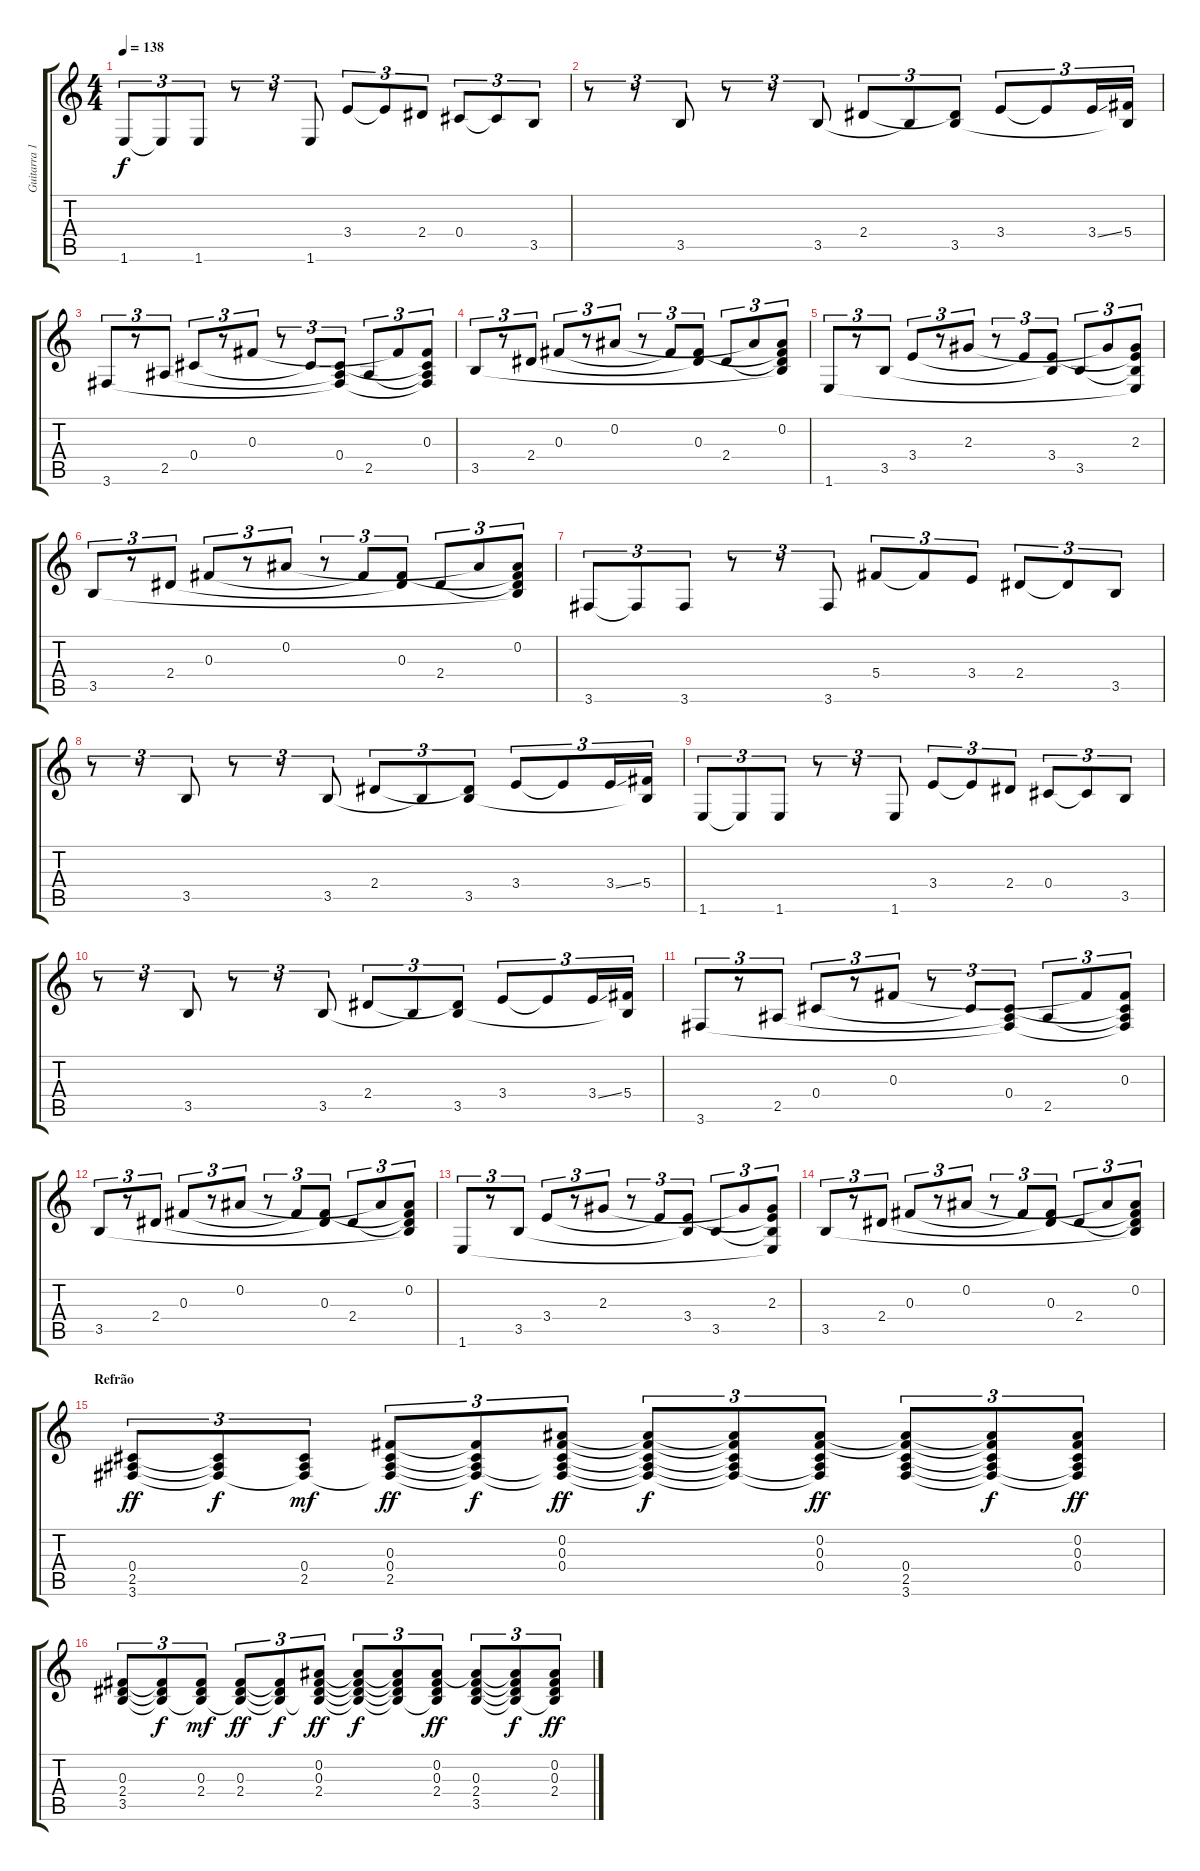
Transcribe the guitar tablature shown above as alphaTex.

\track ("Guitarra 1" "Guitarra 1") {instrument electricguitarjazz}
\staff {score tabs}
\tuning (Eb4 Bb3 Gb3 Db3 Ab2 Eb2) {hide}
\ts (4 4)
\tempo 138
\clef g2
\ks c
1.6.8{tu (3 2) dy f instrument electricguitarmuted} 1.6{t}.8{tu (3 2)} 1.6.8{tu (3 2)} r.8{tu (3 2)} r.8{tu (3 2)} 1.6.8{tu (3 2)} 3.4.8{tu (3 2)} 3.4{t}.8{tu (3 2)} 2.4.8{tu (3 2)} 0.4.8{tu (3 2)} 0.4{t}.8{tu (3 2)} 3.5.8{tu (3 2)} |
r.8{tu (3 2)} r.8{tu (3 2)} 3.5.8{tu (3 2)} r.8{tu (3 2)} r.8{tu (3 2)} 3.5.8{tu (3 2)} 2.4.8{tu (3 2) instrument electricguitarjazz} 3.5{t}.8{tu (3 2)} (2.4{t} 3.5).8{tu (3 2)} 3.4.8{tu (3 2)} 3.4{t}.8{tu (3 2)} 3.4{ss}.16{tu (3 2)} (5.4 3.5{t}).16{tu (3 2)} |
3.6.8{tu (3 2)} r.8{tu (3 2)} 2.5.8{tu (3 2)} 0.4.8{tu (3 2)} r.8{tu (3 2)} 0.3.8{tu (3 2)} r.8{tu (3 2)} 0.4{t}.8{tu (3 2)} (0.4 2.5{t} 3.6{t}).8{tu (3 2)} 2.5.8{tu (3 2)} 0.3{t}.8{tu (3 2)} (0.3 0.4{t} 2.5{t} 3.6{t}).8{tu (3 2)} |
3.5.8{tu (3 2)} r.8{tu (3 2)} 2.4.8{tu (3 2)} 0.3.8{tu (3 2)} r.8{tu (3 2)} 0.2.8{tu (3 2)} r.8{tu (3 2)} 0.3{t}.8{tu (3 2)} (0.3 2.4{t}).8{tu (3 2)} 2.4.8{tu (3 2)} 0.2{t}.8{tu (3 2)} (0.2 0.3{t} 2.4{t} 3.5{t}).8{tu (3 2)} |
1.6.8{tu (3 2)} r.8{tu (3 2)} 3.5.8{tu (3 2)} 3.4.8{tu (3 2)} r.8{tu (3 2)} 2.3.8{tu (3 2)} r.8{tu (3 2)} 3.4{t}.8{tu (3 2)} (3.4 3.5{t}).8{tu (3 2)} 3.5.8{tu (3 2)} 2.3{t}.8{tu (3 2)} (2.3 3.4{t} 3.5{t} 1.6{t}).8{tu (3 2)} |
3.5.8{tu (3 2)} r.8{tu (3 2)} 2.4.8{tu (3 2)} 0.3.8{tu (3 2)} r.8{tu (3 2)} 0.2.8{tu (3 2)} r.8{tu (3 2)} 0.3{t}.8{tu (3 2)} (0.3 2.4{t}).8{tu (3 2)} 2.4.8{tu (3 2)} 0.2{t}.8{tu (3 2)} (0.2 0.3{t} 2.4{t} 3.5{t}).8{tu (3 2)} |
3.6.8{tu (3 2) instrument electricguitarmuted} 3.6{t}.8{tu (3 2)} 3.6.8{tu (3 2)} r.8{tu (3 2)} r.8{tu (3 2)} 3.6.8{tu (3 2)} 5.4.8{tu (3 2)} 5.4{t}.8{tu (3 2)} 3.4.8{tu (3 2)} 2.4.8{tu (3 2)} 2.4{t}.8{tu (3 2)} 3.5.8{tu (3 2)} |
r.8{tu (3 2)} r.8{tu (3 2)} 3.5.8{tu (3 2)} r.8{tu (3 2)} r.8{tu (3 2)} 3.5.8{tu (3 2)} 2.4.8{tu (3 2) instrument electricguitarjazz} 3.5{t}.8{tu (3 2)} (2.4{t} 3.5).8{tu (3 2)} 3.4.8{tu (3 2)} 3.4{t}.8{tu (3 2)} 3.4{ss}.16{tu (3 2)} (5.4 3.5{t}).16{tu (3 2)} |
1.6.8{tu (3 2) instrument electricguitarmuted} 1.6{t}.8{tu (3 2)} 1.6.8{tu (3 2)} r.8{tu (3 2)} r.8{tu (3 2)} 1.6.8{tu (3 2)} 3.4.8{tu (3 2)} 3.4{t}.8{tu (3 2)} 2.4.8{tu (3 2)} 0.4.8{tu (3 2)} 0.4{t}.8{tu (3 2)} 3.5.8{tu (3 2)} |
r.8{tu (3 2)} r.8{tu (3 2)} 3.5.8{tu (3 2)} r.8{tu (3 2)} r.8{tu (3 2)} 3.5.8{tu (3 2)} 2.4.8{tu (3 2) instrument electricguitarjazz} 3.5{t}.8{tu (3 2)} (2.4{t} 3.5).8{tu (3 2)} 3.4.8{tu (3 2)} 3.4{t}.8{tu (3 2)} 3.4{ss}.16{tu (3 2)} (5.4 3.5{t}).16{tu (3 2)} |
3.6.8{tu (3 2)} r.8{tu (3 2)} 2.5.8{tu (3 2)} 0.4.8{tu (3 2)} r.8{tu (3 2)} 0.3.8{tu (3 2)} r.8{tu (3 2)} 0.4{t}.8{tu (3 2)} (0.4 2.5{t} 3.6{t}).8{tu (3 2)} 2.5.8{tu (3 2)} 0.3{t}.8{tu (3 2)} (0.3 0.4{t} 2.5{t} 3.6{t}).8{tu (3 2)} |
3.5.8{tu (3 2)} r.8{tu (3 2)} 2.4.8{tu (3 2)} 0.3.8{tu (3 2)} r.8{tu (3 2)} 0.2.8{tu (3 2)} r.8{tu (3 2)} 0.3{t}.8{tu (3 2)} (0.3 2.4{t}).8{tu (3 2)} 2.4.8{tu (3 2)} 0.2{t}.8{tu (3 2)} (0.2 0.3{t} 2.4{t} 3.5{t}).8{tu (3 2)} |
1.6.8{tu (3 2)} r.8{tu (3 2)} 3.5.8{tu (3 2)} 3.4.8{tu (3 2)} r.8{tu (3 2)} 2.3.8{tu (3 2)} r.8{tu (3 2)} 3.4{t}.8{tu (3 2)} (3.4 3.5{t}).8{tu (3 2)} 3.5.8{tu (3 2)} 2.3{t}.8{tu (3 2)} (2.3 3.4{t} 3.5{t} 1.6{t}).8{tu (3 2)} |
3.5.8{tu (3 2)} r.8{tu (3 2)} 2.4.8{tu (3 2)} 0.3.8{tu (3 2)} r.8{tu (3 2)} 0.2.8{tu (3 2)} r.8{tu (3 2)} 0.3{t}.8{tu (3 2)} (0.3 2.4{t}).8{tu (3 2)} 2.4.8{tu (3 2)} 0.2{t}.8{tu (3 2)} (0.2 0.3{t} 2.4{t} 3.5{t}).8{tu (3 2)} |
\section ("" "Refrão")
(0.4 2.5 3.6).8{tu (3 2) dy ff volume 11 instrument electricguitarjazz} (0.4{t} 2.5{t} 3.6{t}).8{tu (3 2) dy f} (0.4 2.5 3.6{t}).8{tu (3 2) dy mf} (0.3 0.4 2.5 3.6{t}).8{tu (3 2) dy ff} (0.3{t} 0.4{t} 2.5{t} 3.6{t}).8{tu (3 2) dy f} (0.2 0.3 0.4 2.5{t} 3.6{t}).8{tu (3 2) dy ff} (0.2{t} 0.3{t} 0.4{t} 2.5{t} 3.6{t}).8{tu (3 2) dy f} (0.2{t} 0.3{t} 0.4{t} 2.5{t} 3.6{t}).8{tu (3 2)} (0.2 0.3 0.4 2.5{t} 3.6{t}).8{tu (3 2) dy ff} (0.2{t} 0.3{t} 0.4 2.5 3.6).8{tu (3 2)} (0.2{t} 0.3{t} 0.4{t} 2.5{t} 3.6{t}).8{tu (3 2) dy f} (0.2 0.3 0.4 2.5{t} 3.6{t}).8{tu (3 2) dy ff} |
(0.3 2.4 3.5).8{tu (3 2)} (0.3{t} 2.4{t} 3.5{t}).8{tu (3 2) dy f} (0.3 2.4 3.5{t}).8{tu (3 2) dy mf} (0.3 2.4 3.5{t}).8{tu (3 2) dy ff} (0.3{t} 2.4{t} 3.5{t}).8{tu (3 2) dy f} (0.2 0.3 2.4 3.5{t}).8{tu (3 2) dy ff} (0.2{t} 0.3{t} 2.4{t} 3.5{t}).8{tu (3 2) dy f} (0.2{t} 0.3{t} 2.4{t} 3.5{t}).8{tu (3 2)} (0.2 0.3 2.4 3.5{t}).8{tu (3 2) dy ff} (0.2{t} 0.3 2.4 3.5).8{tu (3 2)} (0.2{t} 0.3{t} 2.4{t} 3.5{t}).8{tu (3 2) dy f} (0.2 0.3 2.4 3.5{t}).8{tu (3 2) dy ff}
